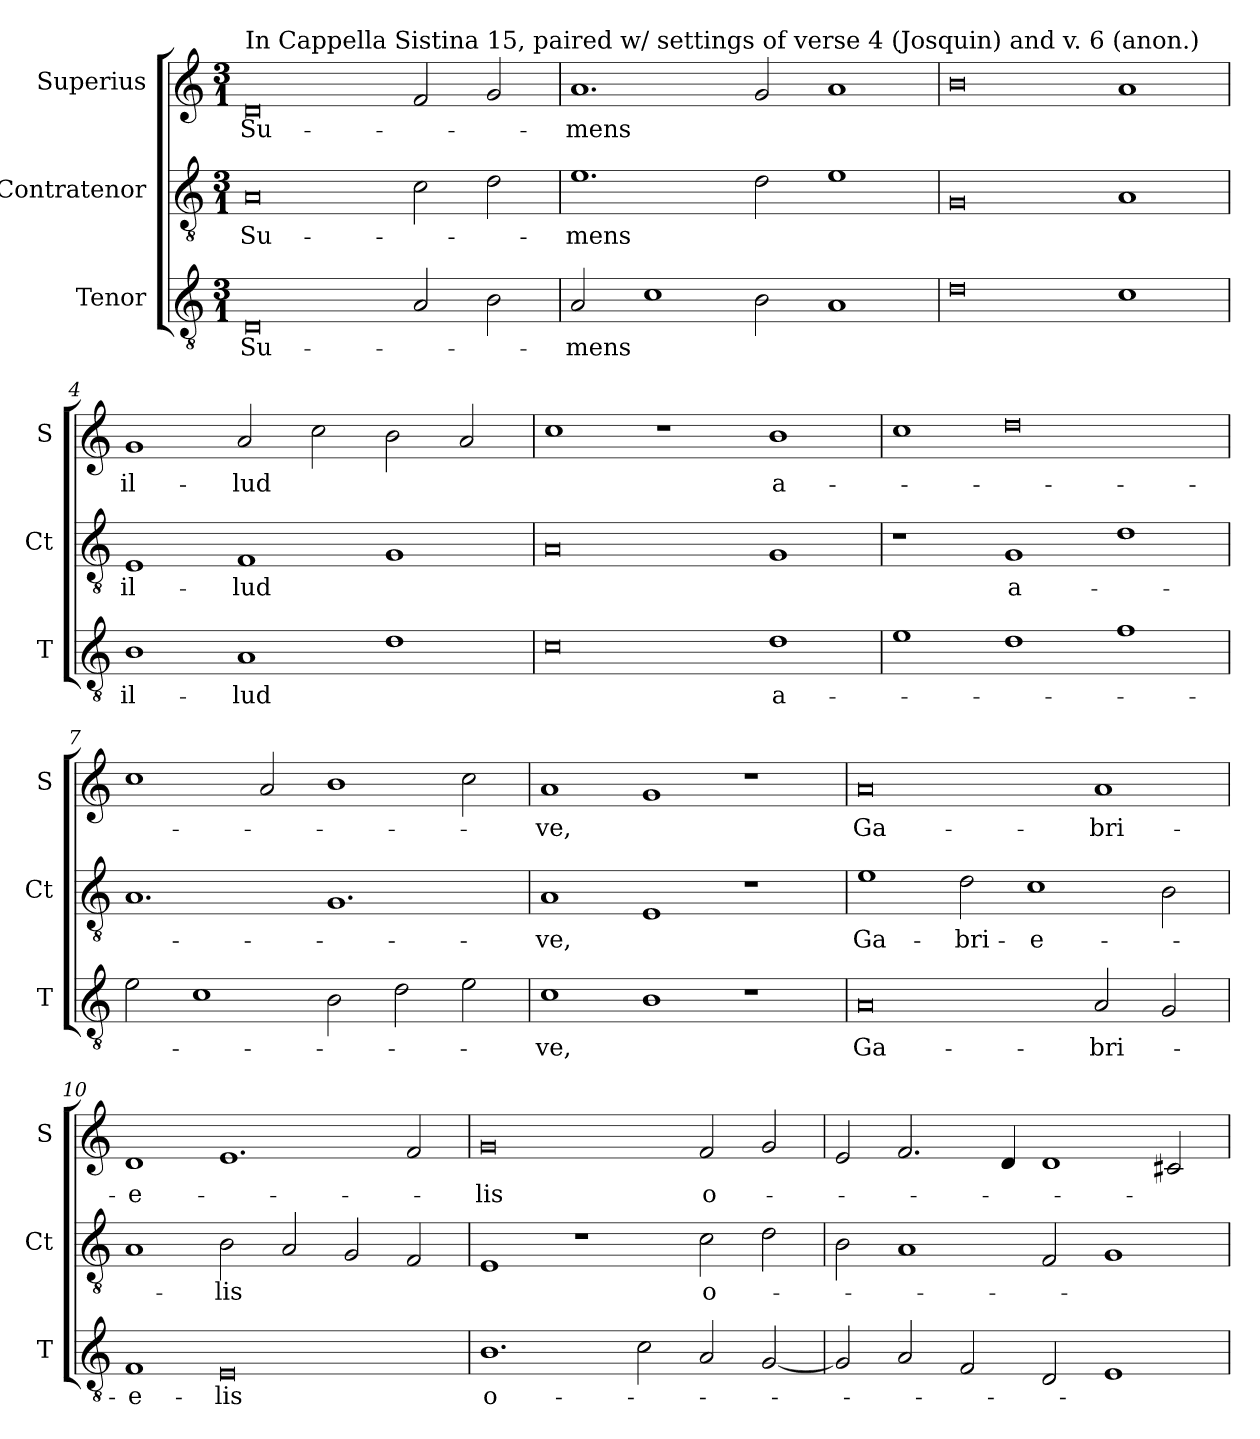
**kern	**text	**kern	**text	**kern	**text
*part3	*part3	*part2	*part2	*part1	*part1
*staff3	*staff3	*staff2	*staff2	*staff1	*staff1
*I"Tenor	*	*I"Contratenor	*	*I"Superius	*
*I'T	*	*I'Ct	*	*I'S	*
*clefGv2	*	*clefGv2	*	*clefG2	*
*k[]	*	*k[]	*	*k[]	*
*M3/1	*	*M3/1	*	*M3/1	*
=1	=1	=1	=1	=1	=1
!	!	!	!	!LO:TX:a:t=In Cappella Sistina 15, paired w/ settings of verse 4 (Josquin) and v. 6 (anon.)	!
0D	Su-	0A	Su-	0d	Su-
2A/	.	2c\	.	2f/	.
2B\	.	2d\	.	2g/	.
=2	=2	=2	=2	=2	=2
2A/	-mens	1.e	-mens	1.a	-mens
1c	.	.	.	.	.
2B\	.	2d\	.	2g/	.
1A	.	1e	.	1a	.
=3	=3	=3	=3	=3	=3
0d	.	0G	.	0b	.
1c	.	1A	.	1a	.
=4	=4	=4	=4	=4	=4
1B	il-	1E	il-	1g	il-
1A	-lud	1F	-lud	2a/	-lud
.	.	.	.	2cc\	.
1d	.	1G	.	2b\	.
.	.	.	.	2a/	.
=5	=5	=5	=5	=5	=5
0c	.	0A	.	1cc	.
.	.	.	.	1r	.
1d	a-	1G	.	1b	a-
=6	=6	=6	=6	=6	=6
1e	.	1r	.	1cc	.
1d	.	1G	a-	0dd	.
1f	.	1d	.	.	.
=7	=7	=7	=7	=7	=7
2e\	.	1.A	.	1cc	.
1c	.	.	.	.	.
.	.	.	.	2a/	.
2B\	.	1.G	.	1b	.
2d\	.	.	.	.	.
2e\	.	.	.	2cc\	.
=8	=8	=8	=8	=8	=8
1c	-ve,	1A	-ve,	1a	-ve,
1B	.	1E	.	1g	.
1r	.	1r	.	1r	.
=9	=9	=9	=9	=9	=9
0A	Ga-	1e	Ga-	0a	Ga-
.	.	2d\	-bri-	.	.
.	.	1c	-e-	.	.
2A/	-bri-	.	.	1a	-bri-
2G/	.	2B\	.	.	.
=10	=10	=10	=10	=10	=10
1F	-e-	1A	.	1d	-e-
0E	-lis	2B\	-lis	1.e	.
.	.	2A/	.	.	.
.	.	2G/	.	.	.
.	.	2F/	.	2f/	.
=11	=11	=11	=11	=11	=11
1.B	o-	1E	.	0g	-lis
.	.	1r	.	.	.
2c\	.	.	.	.	.
2A/	.	2c\	o-	2f/	o-
[2G/	.	2d\	.	2g/	.
=12	=12	=12	=12	=12	=12
2G/]	.	2B\	.	2e/	.
2A/	.	1A	.	2.f/	.
2F/	.	.	.	.	.
.	.	.	.	4d/	.
2D/	.	2F/	.	1d	.
1E	.	1G	.	.	.
.	.	.	.	2c#X/	.
=	=	=	=	=	=
*-	*-	*-	*-	*-	*-
